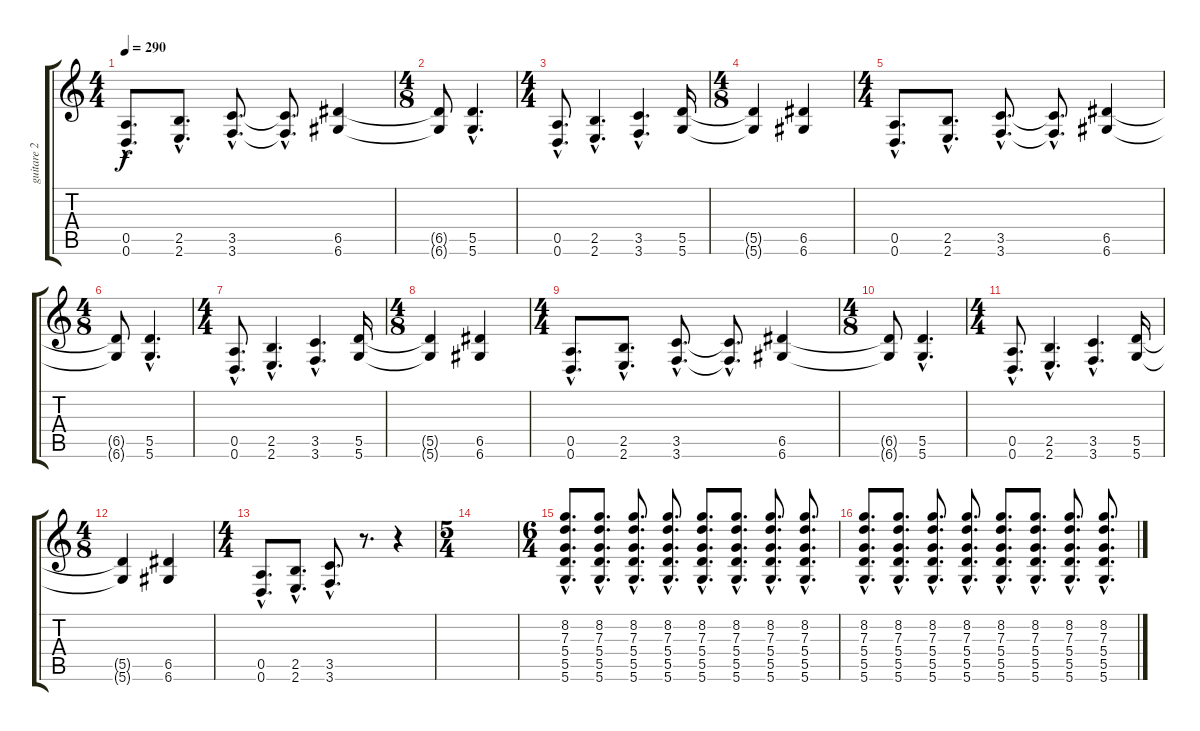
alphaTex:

\track ("guitare 2" "guitare 2") {instrument distortionguitar}
\staff {score tabs}
\tuning (E4 B3 G3 D3 A2 D2) {hide}
\ts (4 4)
\tempo 290
\clef g2
\ks c
(0.5{hac} 0.6{hac}).8{d dy f} (2.5{hac} 2.6{hac}).8{d} (3.5{hac} 3.6{hac}).8{d} (3.5{hac t} 3.6{hac t}).8{d} (6.5 6.6).4 |
\ts (4 8)
(6.5{t} 6.6{t}).8 (5.5{hac} 5.6{hac}).4{d} |
\ts (4 4)
(0.5{hac} 0.6{hac}).8{d} (2.5{hac} 2.6{hac}).4{d} (3.5{hac} 3.6{hac}).4{d} (5.5 5.6).16 |
\ts (4 8)
(5.5{t} 5.6{t}).4 (6.5 6.6).4 |
\ts (4 4)
(0.5{hac} 0.6{hac}).8{d} (2.5{hac} 2.6{hac}).8{d} (3.5{hac} 3.6{hac}).8{d} (3.5{hac t} 3.6{hac t}).8{d} (6.5 6.6).4 |
\ts (4 8)
(6.5{t} 6.6{t}).8 (5.5{hac} 5.6{hac}).4{d} |
\ts (4 4)
(0.5{hac} 0.6{hac}).8{d} (2.5{hac} 2.6{hac}).4{d} (3.5{hac} 3.6{hac}).4{d} (5.5 5.6).16 |
\ts (4 8)
(5.5{t} 5.6{t}).4 (6.5 6.6).4 |
\ts (4 4)
(0.5{hac} 0.6{hac}).8{d} (2.5{hac} 2.6{hac}).8{d} (3.5{hac} 3.6{hac}).8{d} (3.5{hac t} 3.6{hac t}).8{d} (6.5 6.6).4 |
\ts (4 8)
(6.5{t} 6.6{t}).8 (5.5{hac} 5.6{hac}).4{d} |
\ts (4 4)
(0.5{hac} 0.6{hac}).8{d} (2.5{hac} 2.6{hac}).4{d} (3.5{hac} 3.6{hac}).4{d} (5.5 5.6).16 |
\ts (4 8)
(5.5{t} 5.6{t}).4 (6.5 6.6).4 |
\ts (4 4)
(0.5{hac} 0.6{hac}).8{d} (2.5{hac} 2.6{hac}).8{d} (3.5{hac} 3.6{hac}).8{d} r.8{d} r.4 |
\ts (5 4)
|
\ts (6 4)
(8.2{hac} 7.3{hac} 5.4{hac} 5.5{hac} 5.6{hac}).8{d} (8.2{hac} 7.3{hac} 5.4{hac} 5.5{hac} 5.6{hac}).8{d} (8.2{hac} 7.3{hac} 5.4{hac} 5.5{hac} 5.6{hac}).8{d} (8.2{hac} 7.3{hac} 5.4{hac} 5.5{hac} 5.6{hac}).8{d} (8.2{hac} 7.3{hac} 5.4{hac} 5.5{hac} 5.6{hac}).8{d} (8.2{hac} 7.3{hac} 5.4{hac} 5.5{hac} 5.6{hac}).8{d} (8.2{hac} 7.3{hac} 5.4{hac} 5.5{hac} 5.6{hac}).8{d} (8.2{hac} 7.3{hac} 5.4{hac} 5.5{hac} 5.6{hac}).8{d} |
(8.2{hac} 7.3{hac} 5.4{hac} 5.5{hac} 5.6{hac}).8{d} (8.2{hac} 7.3{hac} 5.4{hac} 5.5{hac} 5.6{hac}).8{d} (8.2{hac} 7.3{hac} 5.4{hac} 5.5{hac} 5.6{hac}).8{d} (8.2{hac} 7.3{hac} 5.4{hac} 5.5{hac} 5.6{hac}).8{d} (8.2{hac} 7.3{hac} 5.4{hac} 5.5{hac} 5.6{hac}).8{d} (8.2{hac} 7.3{hac} 5.4{hac} 5.5{hac} 5.6{hac}).8{d} (8.2{hac} 7.3{hac} 5.4{hac} 5.5{hac} 5.6{hac}).8{d} (8.2{hac} 7.3{hac} 5.4{hac} 5.5{hac} 5.6{hac}).8{d}
